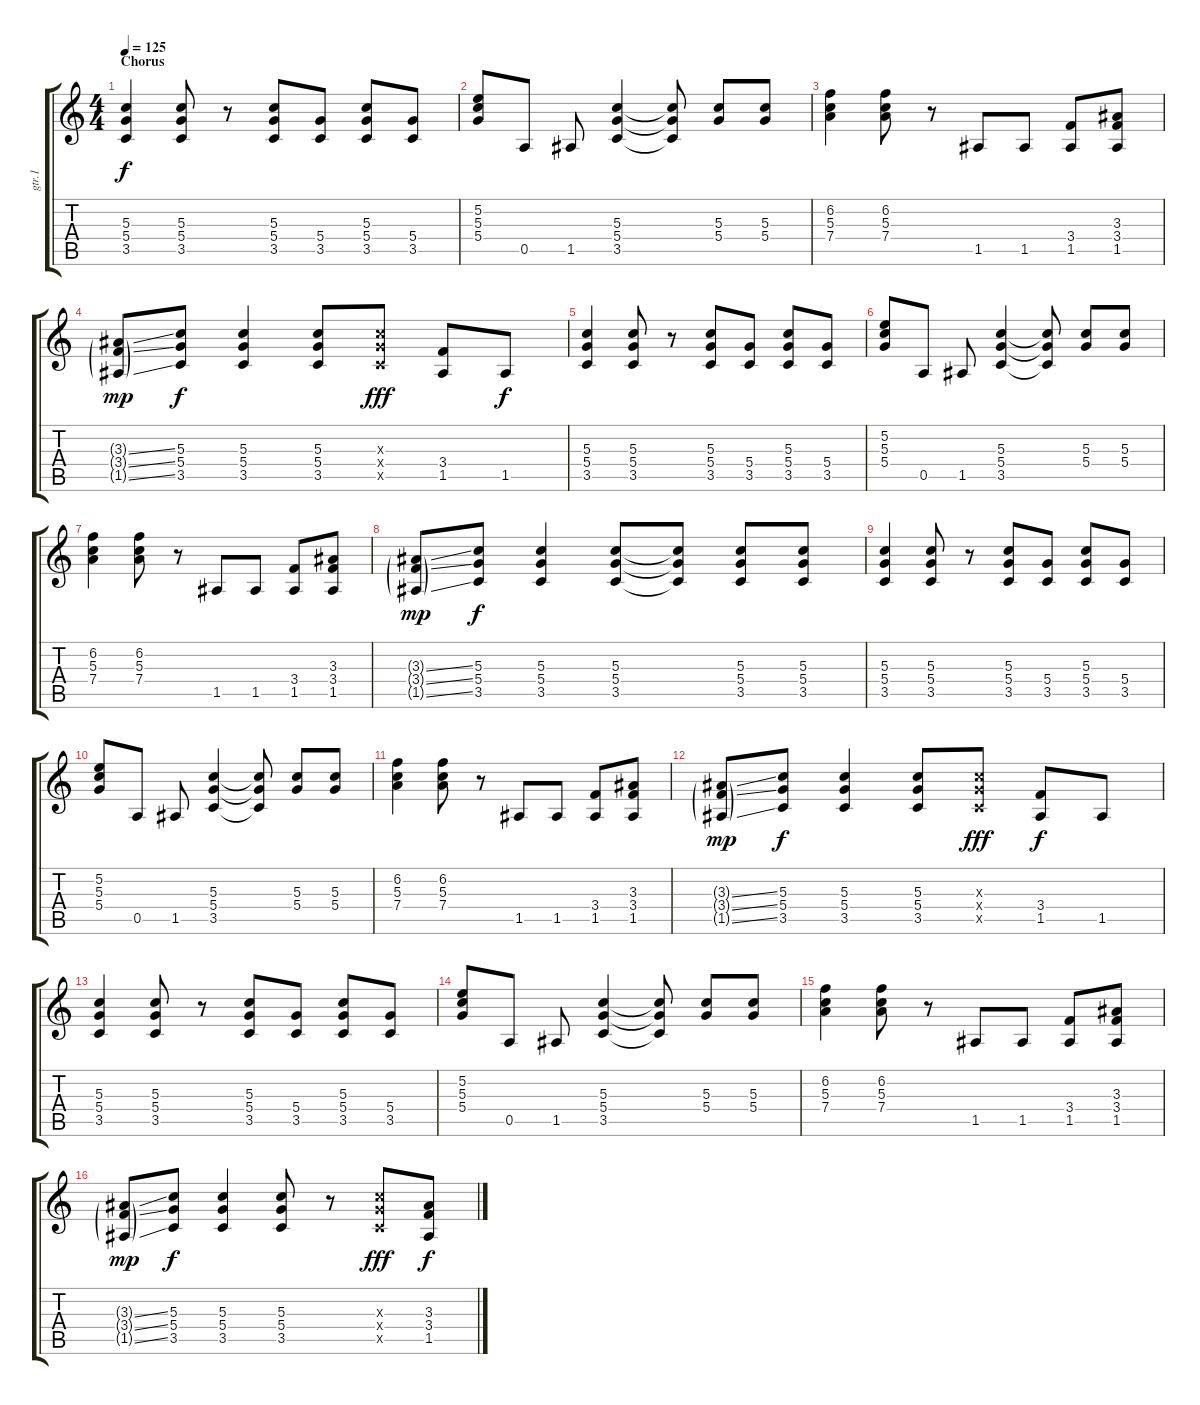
\track ("gtr.1" "gtr.1") {instrument distortionguitar}
\staff {score tabs}
\tuning (E4 B3 G3 D3 A2 E2) {hide}
\ts (4 4)
\section ("" "Chorus")
\tempo 125
\clef g2
\ks c
(5.3 5.4 3.5).4{dy f} (5.3 5.4 3.5).8 r.8 (5.3 5.4 3.5).8 (5.4 3.5).8 (5.3 5.4 3.5).8 (5.4 3.5).8 |
(5.2 5.3 5.4).8 0.5.8 1.5.8 (5.3 5.4 3.5).4 (5.3{t} 5.4{t} 3.5{t}).8 (5.3 5.4).8 (5.3 5.4).8 |
(6.2 5.3 7.4).4 (6.2 5.3 7.4).8 r.8 1.5.8 1.5.8 (3.4 1.5).8 (3.3 3.4 1.5).8 |
(3.3{ss g} 3.4{ss g} 1.5{ss g}).8{dy mp} (5.3 5.4 3.5).8{dy f} (5.3 5.4 3.5).4 (5.3 5.4 3.5).8 (5.3{x} 5.4{x} 3.5{x}).8{dy fff} (3.4 1.5).8 1.5.8{dy f} |
(5.3 5.4 3.5).4 (5.3 5.4 3.5).8 r.8 (5.3 5.4 3.5).8 (5.4 3.5).8 (5.3 5.4 3.5).8 (5.4 3.5).8 |
(5.2 5.3 5.4).8 0.5.8 1.5.8 (5.3 5.4 3.5).4 (5.3{t} 5.4{t} 3.5{t}).8 (5.3 5.4).8 (5.3 5.4).8 |
(6.2 5.3 7.4).4 (6.2 5.3 7.4).8 r.8 1.5.8 1.5.8 (3.4 1.5).8 (3.3 3.4 1.5).8 |
(3.3{ss g} 3.4{ss g} 1.5{ss g}).8{dy mp} (5.3 5.4 3.5).8{dy f} (5.3 5.4 3.5).4 (5.3 5.4 3.5).8 (5.3{t} 5.4{t} 3.5{t}).8 (5.3 5.4 3.5).8 (5.3 5.4 3.5).8 |
(5.3 5.4 3.5).4 (5.3 5.4 3.5).8 r.8 (5.3 5.4 3.5).8 (5.4 3.5).8 (5.3 5.4 3.5).8 (5.4 3.5).8 |
(5.2 5.3 5.4).8 0.5.8 1.5.8 (5.3 5.4 3.5).4 (5.3{t} 5.4{t} 3.5{t}).8 (5.3 5.4).8 (5.3 5.4).8 |
(6.2 5.3 7.4).4 (6.2 5.3 7.4).8 r.8 1.5.8 1.5.8 (3.4 1.5).8 (3.3 3.4 1.5).8 |
(3.3{ss g} 3.4{ss g} 1.5{ss g}).8{dy mp} (5.3 5.4 3.5).8{dy f} (5.3 5.4 3.5).4 (5.3 5.4 3.5).8 (5.3{x} 5.4{x} 3.5{x}).8{dy fff} (3.4 1.5).8{dy f} 1.5.8 |
(5.3 5.4 3.5).4 (5.3 5.4 3.5).8 r.8 (5.3 5.4 3.5).8 (5.4 3.5).8 (5.3 5.4 3.5).8 (5.4 3.5).8 |
(5.2 5.3 5.4).8 0.5.8 1.5.8 (5.3 5.4 3.5).4 (5.3{t} 5.4{t} 3.5{t}).8 (5.3 5.4).8 (5.3 5.4).8 |
(6.2 5.3 7.4).4 (6.2 5.3 7.4).8 r.8 1.5.8 1.5.8 (3.4 1.5).8 (3.3 3.4 1.5).8 |
(3.3{ss g} 3.4{ss g} 1.5{ss g}).8{dy mp} (5.3 5.4 3.5).8{dy f} (5.3 5.4 3.5).4 (5.3 5.4 3.5).8 r.8 (5.3{x} 5.4{x} 3.5{x}).8{dy fff} (3.3 3.4 1.5).8{dy f}
